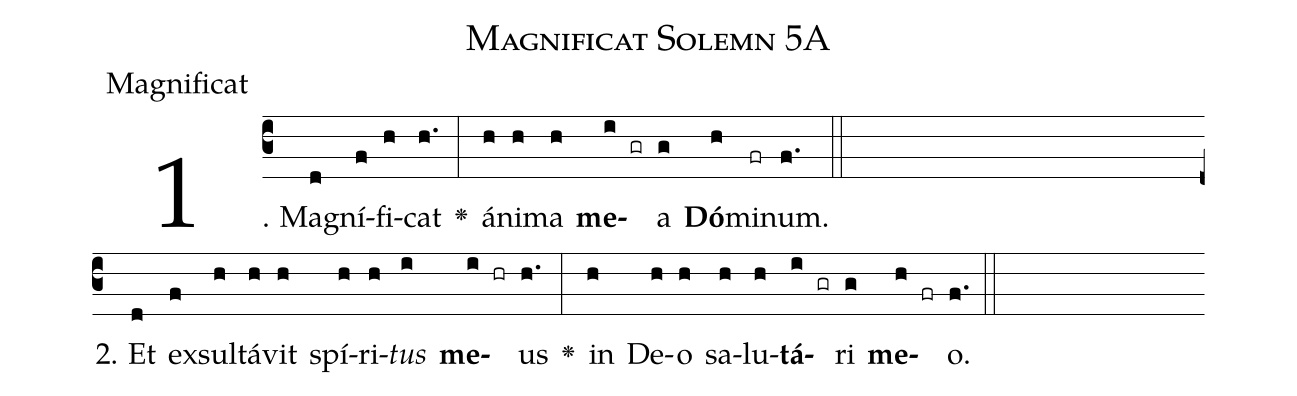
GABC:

name: Magnificat Solemn 5A;
office-part: Magnificat;
def-m1:\pagebreak[2];
%%
(c3)1. Ma(d)gní(f)fi(h)cat(h.) <v>\greheightstar</v>(:) á(h)ni(h)ma(h) <b>me</b>(i gr)a(g) <b>Dó</b>(h)mi(fr)num.(f.) (::Z[em1])
2. Et(d) ex(f)sul(h)tá(h)vit(h) spí(h)ri(h)<i>tus</i>(i) <b>me</b>(i hr)us(h.) <v>\greheightstar</v>(:) in(h) De(h)o(h) sa(h)lu(h)<b>tá</b>(i gr)ri(g) <b>me</b>(h fr)o.(f.) (::)
